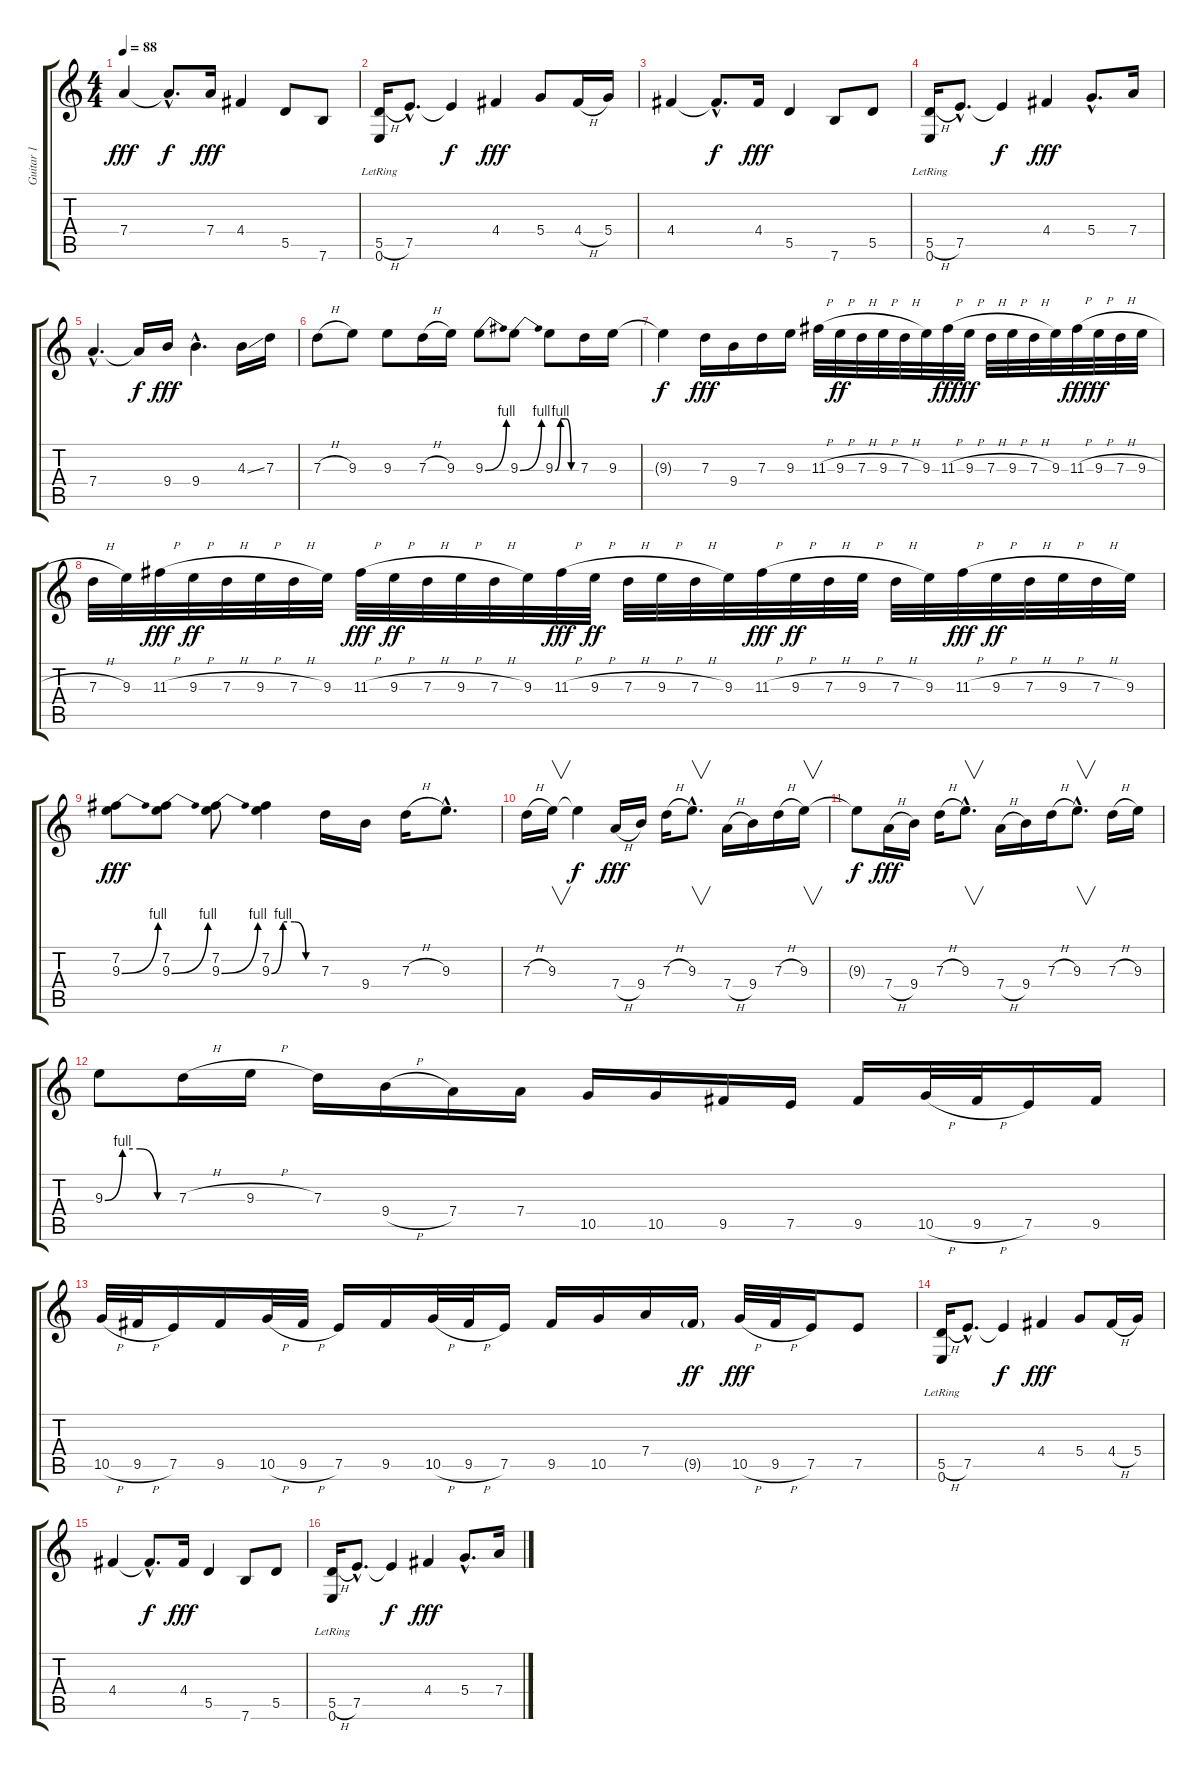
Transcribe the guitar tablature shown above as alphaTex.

\track ("Guitar 1" "Guitar 1") {instrument distortionguitar}
\staff {score tabs}
\tuning (E4 B3 G3 D3 A2 E2) {hide}
\ts (4 4)
\tempo 88
\clef g2
\ks c
7.4.4{dy fff} 7.4{hac t}.8{d dy f} 7.4.16{dy fff} 4.4.4 5.5.8 7.6.8 |
(5.5{h} 0.6{lr}).16 7.5{hac}.8{d} 7.5{t}.4{dy f} 4.4.4{dy fff} 5.4.8 4.4{h}.16 5.4.16 |
4.4.4 4.4{hac t}.8{d dy f} 4.4.16{dy fff} 5.5.4 7.6.8 5.5.8 |
(5.5{h} 0.6{lr}).16 7.5{hac}.8{d} 7.5{t}.4{dy f} 4.4.4{dy fff} 5.4{hac}.8{d} 7.4.16 |
7.4{hac}.4{d} 7.4{t}.16{dy f} 9.4.16{dy fff} 9.4{hac}.4{d} 4.3{ss}.16 7.3.16 |
7.3{h}.8 9.3.8 9.3.8 7.3{h}.16 9.3.16 9.3{be (bend 0 0 60 4)}.8 9.3{be (bend 0 0 60 4)}.8 9.3{be (custom 0 0 15 4 30 4 45 0 60 0)}.8 7.3.16 9.3.16 |
9.3{t}.4{dy f} 7.3.16{dy fff} 9.4.16 7.3.16 9.3.16 11.3{h}.32 9.3{h}.32{dy ff} 7.3{h}.32 9.3{h}.32 7.3{h}.32 9.3.32 11.3{h}.32{dy fff} 9.3{h}.32{dy ff} 7.3{h}.32 9.3{h}.32 7.3{h}.32 9.3.32 11.3{h}.32{dy fff} 9.3{h}.32{dy ff} 7.3{h}.32 9.3{h}.32 |
7.3{h}.32 9.3.32 11.3{h}.32{dy fff} 9.3{h}.32{dy ff} 7.3{h}.32 9.3{h}.32 7.3{h}.32 9.3.32 11.3{h}.32{dy fff} 9.3{h}.32{dy ff} 7.3{h}.32 9.3{h}.32 7.3{h}.32 9.3.32 11.3{h}.32{dy fff} 9.3{h}.32{dy ff} 7.3{h}.32 9.3{h}.32 7.3{h}.32 9.3.32 11.3{h}.32{dy fff} 9.3{h}.32{dy ff} 7.3{h}.32 9.3{h}.32 7.3{h}.32 9.3.32 11.3{h}.32{dy fff} 9.3{h}.32{dy ff} 7.3{h}.32 9.3{h}.32 7.3{h}.32 9.3.32 |
(7.2 9.3{be (bend 0 0 60 4)}).8{dy fff} (7.2 9.3{be (bend 0 0 60 4)}).8 (7.2 9.3{be (bend 0 0 60 4)}).8 (7.2 9.3{be (custom 0 0 15 4 30 4 45 0 60 0)}).4 7.3.16 9.4.16 7.3{h}.16 9.3{hac}.8{d} |
7.3{h}.16 9.3.16{v} 9.3{t}.4{dy f} 7.4{h}.16{dy fff} 9.4.16 7.3{h}.16 9.3{hac}.8{v d} 7.4{h}.16 9.4.16 7.3{h}.16 9.3.16{v} |
9.3{t}.8{dy f} 7.4{h}.16{dy fff} 9.4.16 7.3{h}.16 9.3{hac}.8{v d} 7.4{h}.16 9.4.16 7.3{h}.16 9.3{hac}.8{v d} 7.3{h}.16 9.3.16 |
9.3{be (custom 0 0 15 4 30 4 45 0 60 0)}.8 7.3{h}.16 9.3{h}.16 7.3.16 9.4{h}.16 7.4.16 7.4.16 10.5.16 10.5.16 9.5.16 7.5.16 9.5.16 10.5{h}.32 9.5{h}.32 7.5.16 9.5.16 |
10.5{h}.32 9.5{h}.32 7.5.16 9.5.16 10.5{h}.32 9.5{h}.32 7.5.16 9.5.16 10.5{h}.32 9.5{h}.32 7.5.16 9.5.16 10.5.16 7.4.16 9.5{g}.16{dy ff} 10.5{h}.32{dy fff} 9.5{h}.32 7.5.16 7.5.8 |
(5.5{h} 0.6{lr}).16 7.5{hac}.8{d} 7.5{t}.4{dy f} 4.4.4{dy fff} 5.4.8 4.4{h}.16 5.4.16 |
4.4.4 4.4{hac t}.8{d dy f} 4.4.16{dy fff} 5.5.4 7.6.8 5.5.8 |
(5.5{h} 0.6{lr}).16 7.5{hac}.8{d} 7.5{t}.4{dy f} 4.4.4{dy fff} 5.4{hac}.8{d} 7.4.16
